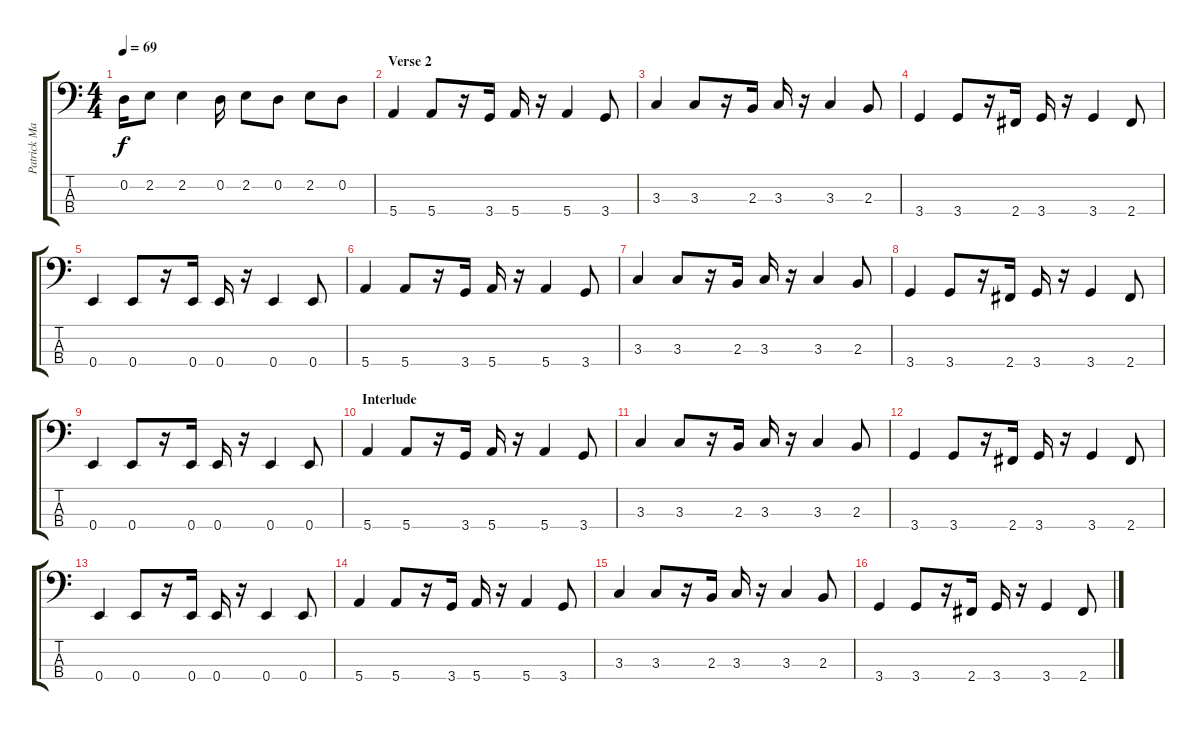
\track ("Patrick Mattews" "Patrick Ma") {instrument electricbassfinger}
\staff {score tabs}
\tuning (G2 D2 A1 E1) {hide}
\ts (4 4)
\tempo 69
\clef f4
\ks c
0.2.16{dy f} 2.2.8 2.2.4 0.2.16 2.2.8 0.2.8 2.2.8 0.2.8 |
\section ("" "Verse 2")
5.4.4 5.4.8 r.16 3.4.16 5.4.16 r.16 5.4.4 3.4.8 |
3.3.4 3.3.8 r.16 2.3.16 3.3.16 r.16 3.3.4 2.3.8 |
3.4.4 3.4.8 r.16 2.4.16 3.4.16 r.16 3.4.4 2.4.8 |
0.4.4 0.4.8 r.16 0.4.16 0.4.16 r.16 0.4.4 0.4.8 |
5.4.4 5.4.8 r.16 3.4.16 5.4.16 r.16 5.4.4 3.4.8 |
3.3.4 3.3.8 r.16 2.3.16 3.3.16 r.16 3.3.4 2.3.8 |
3.4.4 3.4.8 r.16 2.4.16 3.4.16 r.16 3.4.4 2.4.8 |
0.4.4 0.4.8 r.16 0.4.16 0.4.16 r.16 0.4.4 0.4.8 |
\section ("" "Interlude")
5.4.4 5.4.8 r.16 3.4.16 5.4.16 r.16 5.4.4 3.4.8 |
3.3.4 3.3.8 r.16 2.3.16 3.3.16 r.16 3.3.4 2.3.8 |
3.4.4 3.4.8 r.16 2.4.16 3.4.16 r.16 3.4.4 2.4.8 |
0.4.4 0.4.8 r.16 0.4.16 0.4.16 r.16 0.4.4 0.4.8 |
5.4.4 5.4.8 r.16 3.4.16 5.4.16 r.16 5.4.4 3.4.8 |
3.3.4 3.3.8 r.16 2.3.16 3.3.16 r.16 3.3.4 2.3.8 |
3.4.4 3.4.8 r.16 2.4.16 3.4.16 r.16 3.4.4 2.4.8
